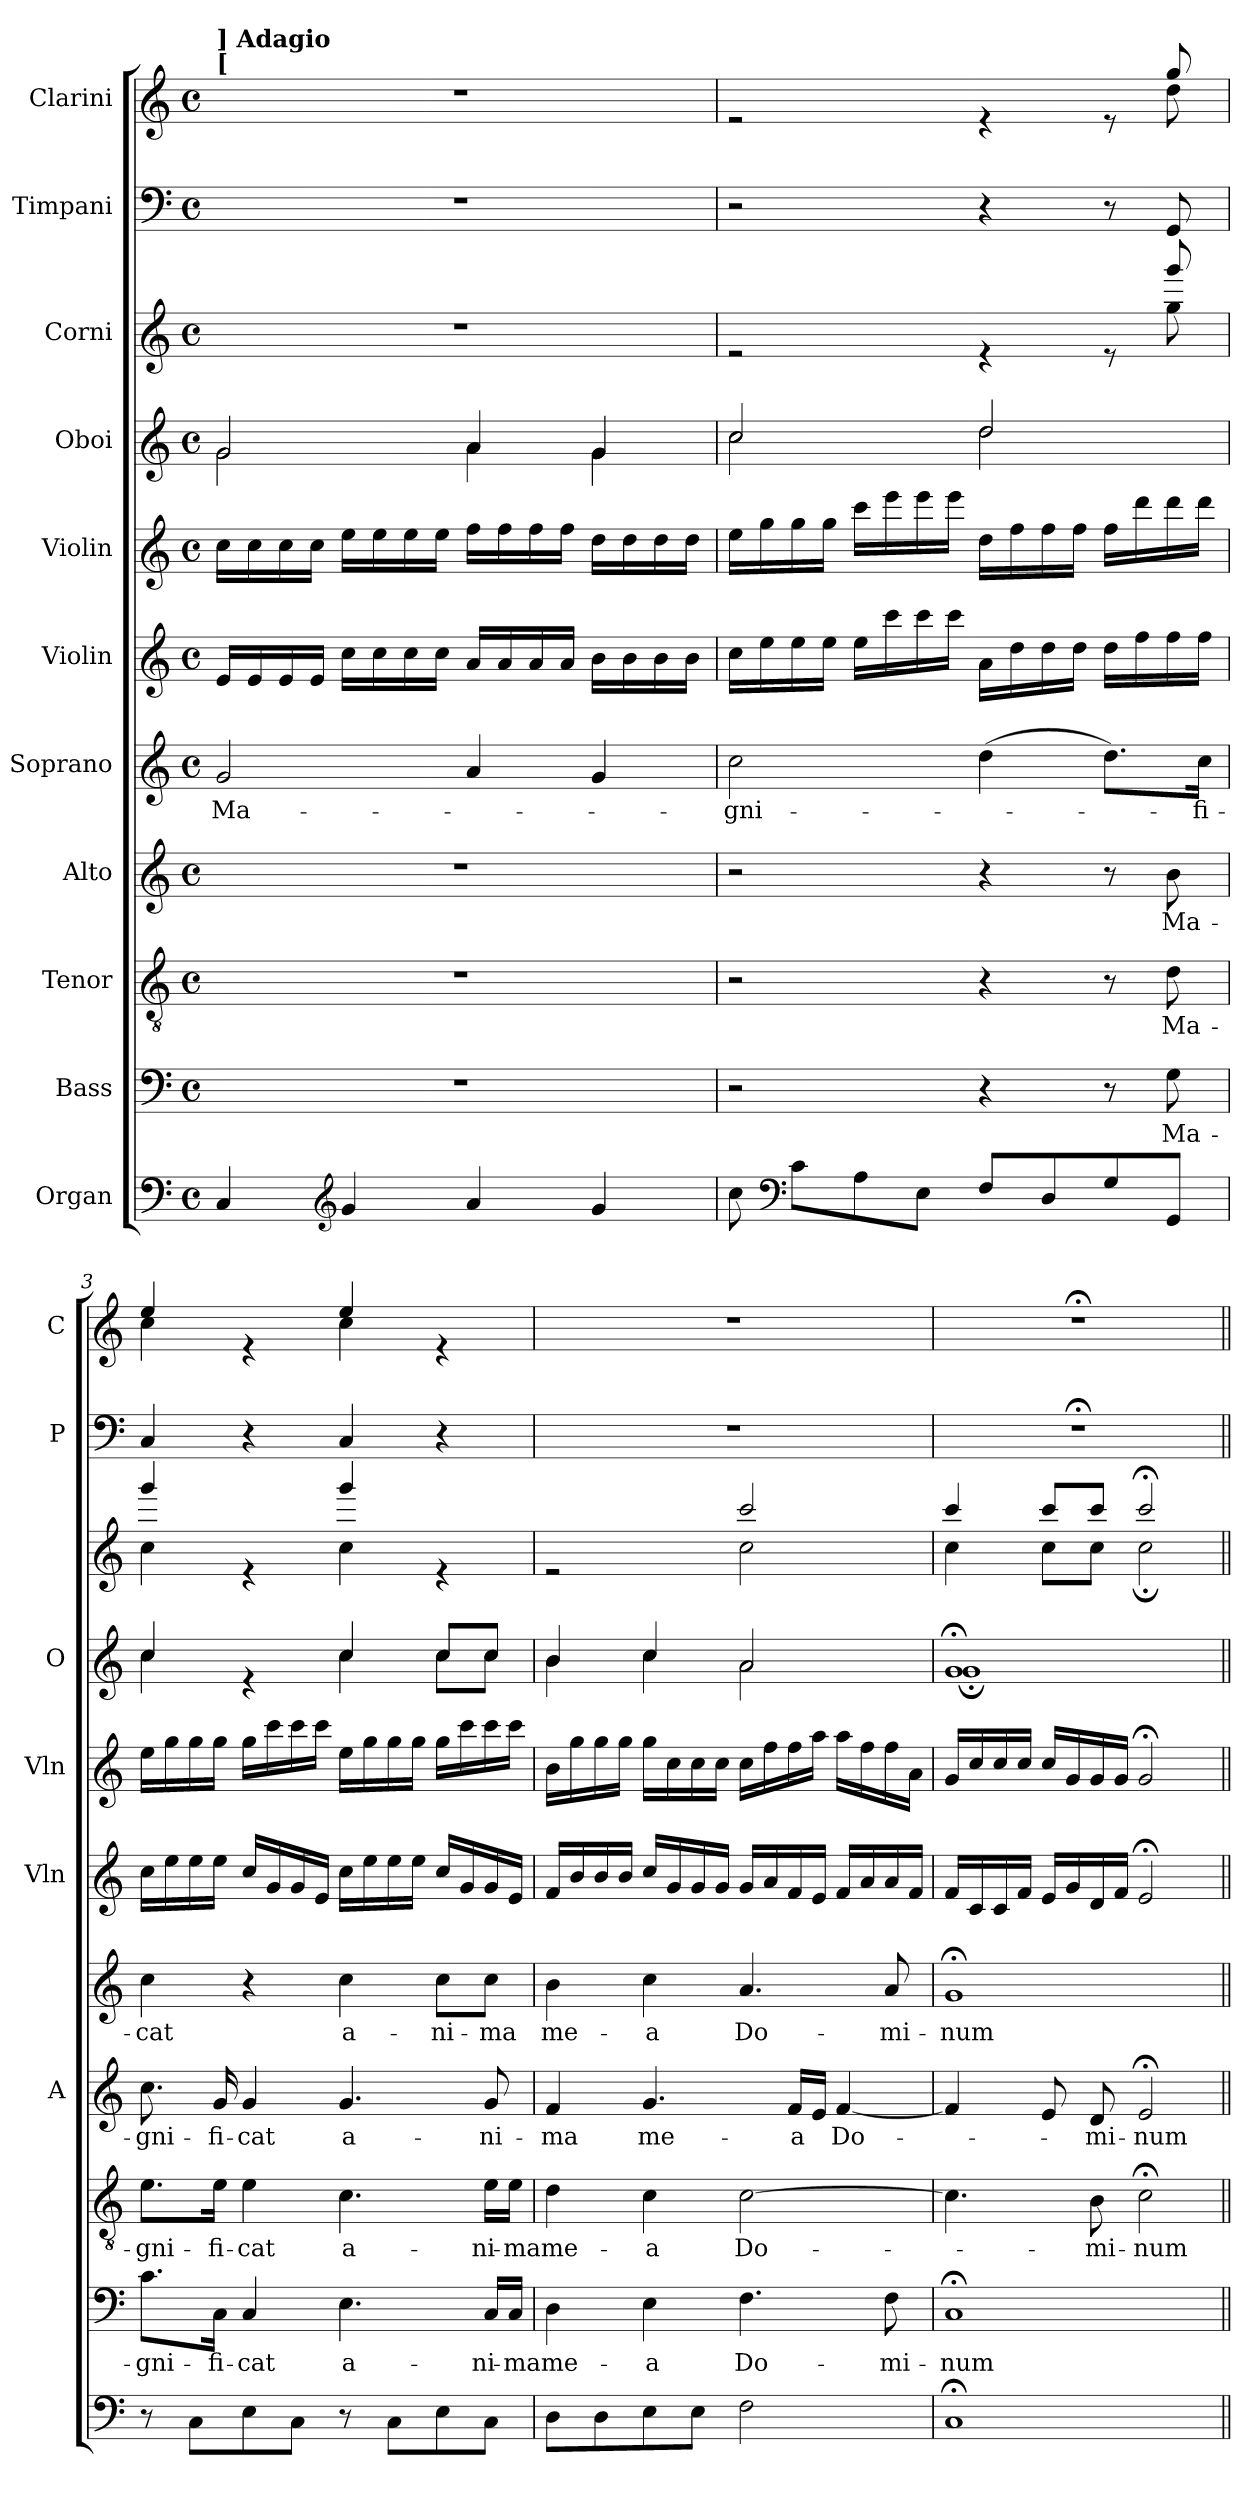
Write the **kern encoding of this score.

**kern	**kern	**text	**kern	**text	**kern	**text	**kern	**text	**kern	**kern	**kern	**kern	**kern	**kern
*part11	*part10	*part10	*part9	*part9	*part8	*part8	*part7	*part7	*part6	*part5	*part4	*part3	*part2	*part1
*staff11	*staff10	*staff10	*staff9	*staff9	*staff8	*staff8	*staff7	*staff7	*staff6	*staff5	*staff4	*staff3	*staff2	*staff1
*I"Organ	*I"Bass	*	*I"Tenor	*	*I"Alto	*	*I"Soprano	*	*I"Violin	*I"Violin	*I"Oboi	*I"Corni	*I"Timpani	*I"Clarini
*	*	*	*	*	*I'A	*	*	*	*I'Vln	*I'Vln	*I'O	*	*I'P	*I'C
*clefF4	*clefF4	*	*clefGv2	*	*clefG2	*	*clefG2	*	*clefG2	*clefG2	*clefG2	*clefG2	*clefF4	*clefG2
*	*	*	*	*	*	*	*	*	*	*	*	*ITrd7c12	*	*
*k[]	*k[]	*	*k[]	*	*k[]	*	*k[]	*	*k[]	*k[]	*k[]	*k[]	*k[]	*k[]
*M4/4	*M4/4	*	*M4/4	*	*M4/4	*	*M4/4	*	*M4/4	*M4/4	*M4/4	*M4/4	*M4/4	*M4/4
*met(c)	*met(c)	*	*met(c)	*	*met(c)	*	*met(c)	*	*met(c)	*met(c)	*met(c)	*met(c)	*met(c)	*met(c)
*MM60	*MM60	*	*MM60	*	*MM60	*	*MM60	*	*MM60	*MM60	*MM60	*MM60	*MM60	*MM60
=1	=1	=1	=1	=1	=1	=1	=1	=1	=1	=1	=1	=1	=1	=1
!	!	!	!	!	!	!	!	!	!	!	!	!	!	!LO:TX:a:B:t=[
!	!	!	!	!	!	!	!	!	!	!	!	!	!	!LO:TX:a:B:t=] Adagio
!	!	!	!	!	!	!	!	!LO:LY:b	!	!	!	!	!	!
*	*	*	*	*	*	*	*	*	*	*	*^	*	*	*
4C/	1r	.	1r	.	1r	.	2g/	Ma-	16e/LL	16cc\LL	2g/	2g\	1r	1r	1r
.	.	.	.	.	.	.	.	.	16e/	16cc\	.	.	.	.	.
.	.	.	.	.	.	.	.	.	16e/	16cc\	.	.	.	.	.
.	.	.	.	.	.	.	.	.	16e/JJ	16cc\JJ	.	.	.	.	.
*clefG2	*	*	*	*	*	*	*	*	*	*	*	*	*	*	*
4g/	.	.	.	.	.	.	.	.	16cc\LL	16ee\LL	.	.	.	.	.
.	.	.	.	.	.	.	.	.	16cc\	16ee\	.	.	.	.	.
.	.	.	.	.	.	.	.	.	16cc\	16ee\	.	.	.	.	.
.	.	.	.	.	.	.	.	.	16cc\JJ	16ee\JJ	.	.	.	.	.
4a/	.	.	.	.	.	.	4a/	.	16a/LL	16ff\LL	4a/	4a\	.	.	.
.	.	.	.	.	.	.	.	.	16a/	16ff\	.	.	.	.	.
.	.	.	.	.	.	.	.	.	16a/	16ff\	.	.	.	.	.
.	.	.	.	.	.	.	.	.	16a/JJ	16ff\JJ	.	.	.	.	.
4g/	.	.	.	.	.	.	4g/	.	16b\LL	16dd\LL	4g/	4g\	.	.	.
.	.	.	.	.	.	.	.	.	16b\	16dd\	.	.	.	.	.
.	.	.	.	.	.	.	.	.	16b\	16dd\	.	.	.	.	.
.	.	.	.	.	.	.	.	.	16b\JJ	16dd\JJ	.	.	.	.	.
=2	=2	=2	=2	=2	=2	=2	=2	=2	=2	=2	=2	=2	=2	=2	=2
!	!	!	!	!	!	!	!	!LO:LY:b	!	!	!	!	!	!	!
*	*	*	*	*	*	*	*	*	*	*	*	*	*^	*	*^
8cc\	2r	.	2r	.	2r	.	2cc\	-gni-	16cc\LL	16ee\LL	2cc/	2cc\	2re	2..ryy	2r	2re	2..ryy
.	.	.	.	.	.	.	.	.	16ee\	16gg\	.	.	.	.	.	.	.
*clefF4	*	*	*	*	*	*	*	*	*	*	*	*	*	*	*	*	*
8c\L	.	.	.	.	.	.	.	.	16ee\	16gg\	.	.	.	.	.	.	.
.	.	.	.	.	.	.	.	.	16ee\JJ	16gg\JJ	.	.	.	.	.	.	.
8A\	.	.	.	.	.	.	.	.	16ee\LL	16ccc\LL	.	.	.	.	.	.	.
.	.	.	.	.	.	.	.	.	16ccc\	16eee\	.	.	.	.	.	.	.
8E\J	.	.	.	.	.	.	.	.	16ccc\	16eee\	.	.	.	.	.	.	.
.	.	.	.	.	.	.	.	.	16ccc\JJ	16eee\JJ	.	.	.	.	.	.	.
8F/L	4r	.	4r	.	4r	.	(4dd\	.	16a\LL	16dd\LL	2dd/	2dd\	4re	.	4r	4re	.
.	.	.	.	.	.	.	.	.	16dd\	16ff\	.	.	.	.	.	.	.
8D/	.	.	.	.	.	.	.	.	16dd\	16ff\	.	.	.	.	.	.	.
.	.	.	.	.	.	.	.	.	16dd\JJ	16ff\JJ	.	.	.	.	.	.	.
8G/	8r	.	8r	.	8r	.	8.dd\L)	.	16dd\LL	16ff\LL	.	.	8re	.	8r	8re	.
.	.	.	.	.	.	.	.	.	16ff\	16ddd\	.	.	.	.	.	.	.
!	!	!LO:LY:b	!	!LO:LY:b	!	!LO:LY:b	!	!	!	!	!	!	!	!	!	!	!
8GG/J	8G\	Ma-	8d\	Ma-	8b\	Ma-	.	.	16ff\	16ddd\	.	.	8gg/	8g\	8GG/	8gg/	8dd\
!	!	!	!	!	!	!	!	!LO:LY:b	!	!	!	!	!	!	!	!	!
.	.	.	.	.	.	.	16cc\Jk	-fi-	16ff\JJ	16ddd\JJ	.	.	.	.	.	.	.
!!LO:PB:g=z	!!
=3	=3	=3	=3	=3	=3	=3	=3	=3	=3	=3	=3	=3	=3	=3	=3	=3	=3
!	!	!LO:LY:b	!	!LO:LY:b	!	!LO:LY:b	!	!LO:LY:b	!	!	!	!	!	!	!	!	!
8r	8.c\L	-gni-	8.e\L	-gni-	8.cc\	-gni-	4cc\	-cat	16cc\LL	16ee\LL	4cc/	4cc\	4gg/	4c\	4C/	4ee/	4cc\
.	.	.	.	.	.	.	.	.	16ee\	16gg\	.	.	.	.	.	.	.
8C\L	.	.	.	.	.	.	.	.	16ee\	16gg\	.	.	.	.	.	.	.
!	!	!LO:LY:b	!	!LO:LY:b	!	!LO:LY:b	!	!	!	!	!	!	!	!	!	!	!
.	16C\Jk	-fi-	16e\Jk	-fi-	16g/	-fi-	.	.	16ee\JJ	16gg\JJ	.	.	.	.	.	.	.
!	!	!LO:LY:b	!	!LO:LY:b	!	!LO:LY:b	!	!	!	!	!	!	!	!	!	!	!
8E\	4C/	-cat	4e\	-cat	4g/	-cat	4r	.	16cc/LL	16gg\LL	4re	4ryy	4re	4ryy	4r	4re	4ryy
.	.	.	.	.	.	.	.	.	16g/	16ccc\	.	.	.	.	.	.	.
8C\J	.	.	.	.	.	.	.	.	16g/	16ccc\	.	.	.	.	.	.	.
.	.	.	.	.	.	.	.	.	16e/JJ	16ccc\JJ	.	.	.	.	.	.	.
!	!	!LO:LY:b	!	!LO:LY:b	!	!LO:LY:b	!	!LO:LY:b	!	!	!	!	!	!	!	!	!
8r	4.E\	a-	4.c\	a-	4.g/	a-	4cc\	a-	16cc\LL	16ee\LL	4cc/	4cc\	4gg/	4c\	4C/	4ee/	4cc\
.	.	.	.	.	.	.	.	.	16ee\	16gg\	.	.	.	.	.	.	.
8C\L	.	.	.	.	.	.	.	.	16ee\	16gg\	.	.	.	.	.	.	.
.	.	.	.	.	.	.	.	.	16ee\JJ	16gg\JJ	.	.	.	.	.	.	.
!	!	!	!	!	!	!	!	!LO:LY:b	!	!	!	!	!	!	!	!	!
8E\	.	.	.	.	.	.	8cc\L	-ni-	16cc/LL	16gg\LL	8cc/L	8cc\L	4re	4ryy	4r	4re	4ryy
.	.	.	.	.	.	.	.	.	16g/	16ccc\	.	.	.	.	.	.	.
!	!	!LO:LY:b	!	!LO:LY:b	!	!LO:LY:b	!	!LO:LY:b	!	!	!	!	!	!	!	!	!
8C\J	16C/LL	-ni-	16e\LL	-ni-	8g/	-ni-	8cc\J	-ma	16g/	16ccc\	8cc/J	8cc\J	.	.	.	.	.
!	!	!LO:LY:b	!	!LO:LY:b	!	!	!	!	!	!	!	!	!	!	!	!	!
.	16C/JJ	-ma	16e\JJ	-ma	.	.	.	.	16e/JJ	16ccc\JJ	.	.	.	.	.	.	.
*	*	*	*	*	*	*	*	*	*	*	*	*	*	*	*	*v	*v
=4	=4	=4	=4	=4	=4	=4	=4	=4	=4	=4	=4	=4	=4	=4	=4	=4
!	!	!LO:LY:b	!	!LO:LY:b	!	!LO:LY:b	!	!LO:LY:b	!	!	!	!	!	!	!	!
8D\L	4D\	me-	4d\	me-	4f/	-ma	4b\	me-	16f/LL	16b\LL	4b/	4b\	2re	2ryy	1r	1r
.	.	.	.	.	.	.	.	.	16b/	16gg\	.	.	.	.	.	.
8D\	.	.	.	.	.	.	.	.	16b/	16gg\	.	.	.	.	.	.
.	.	.	.	.	.	.	.	.	16b/JJ	16gg\JJ	.	.	.	.	.	.
!	!	!LO:LY:b	!	!LO:LY:b	!	!LO:LY:b	!	!LO:LY:b	!	!	!	!	!	!	!	!
8E\	4E\	-a	4c\	-a	4.g/	me-	4cc\	-a	16cc/LL	16gg\LL	4cc/	4cc\	.	.	.	.
.	.	.	.	.	.	.	.	.	16g/	16cc\	.	.	.	.	.	.
8E\J	.	.	.	.	.	.	.	.	16g/	16cc\	.	.	.	.	.	.
.	.	.	.	.	.	.	.	.	16g/JJ	16cc\JJ	.	.	.	.	.	.
!	!	!LO:LY:b	!	!LO:LY:b	!	!	!	!LO:LY:b	!	!	!	!	!	!	!	!
2F\	4.F\	Do-	[2c\	Do-	.	.	4.a/	Do-	16g/LL	16cc\LL	2a/	2a\	2cc/	2c\	.	.
.	.	.	.	.	.	.	.	.	16a/	16ff\	.	.	.	.	.	.
!	!	!	!	!	!	!LO:LY:b	!	!	!	!	!	!	!	!	!	!
.	.	.	.	.	16f/LL	-a	.	.	16f/	16ff\	.	.	.	.	.	.
.	.	.	.	.	16e/JJ	.	.	.	16e/JJ	16aa\JJ	.	.	.	.	.	.
!	!	!	!	!	!	!LO:LY:b	!	!	!	!	!	!	!	!	!	!
.	.	.	.	.	[4f/	Do-	.	.	16f/LL	16aa\LL	.	.	.	.	.	.
.	.	.	.	.	.	.	.	.	16a/	16ff\	.	.	.	.	.	.
!	!	!LO:LY:b	!	!	!	!	!	!LO:LY:b	!	!	!	!	!	!	!	!
.	8F\	-mi-	.	.	.	.	8a/	-mi-	16a/	16ff\	.	.	.	.	.	.
.	.	.	.	.	.	.	.	.	16f/JJ	16a\JJ	.	.	.	.	.	.
=5	=5	=5	=5	=5	=5	=5	=5	=5	=5	=5	=5	=5	=5	=5	=5	=5
!	!	!LO:LY:b	!	!	!	!	!	!LO:LY:b	!	!	!	!	!	!	!	!
1C;<	1C;<	-num	4.c\]	.	4f/]	.	1g;<	-num	16f/LL	16g/LL	1g;<	1g;	4cc/	4c\	1r;<	1r;<
.	.	.	.	.	.	.	.	.	16c/	16cc/	.	.	.	.	.	.
.	.	.	.	.	.	.	.	.	16c/	16cc/	.	.	.	.	.	.
.	.	.	.	.	.	.	.	.	16f/JJ	16cc/JJ	.	.	.	.	.	.
.	.	.	.	.	8e/	.	.	.	16e/LL	16cc/LL	.	.	8cc/L	8c\L	.	.
.	.	.	.	.	.	.	.	.	16g/	16g/	.	.	.	.	.	.
!	!	!	!	!LO:LY:b	!	!LO:LY:b	!	!	!	!	!	!	!	!	!	!
.	.	.	8B\	-mi-	8d/	-mi-	.	.	16d/	16g/	.	.	8cc/J	8c\J	.	.
.	.	.	.	.	.	.	.	.	16f/JJ	16g/JJ	.	.	.	.	.	.
!	!	!	!	!LO:LY:b	!	!LO:LY:b	!	!	!	!	!	!	!	!	!	!
.	.	.	2c;<\	-num	2e;</	-num	.	.	2e;</	2g;</	.	.	2cc;</	2c;\	.	.
*	*	*	*	*	*	*	*	*	*	*	*v	*v	*	*	*	*
*	*	*	*	*	*	*	*	*	*	*	*	*v	*v	*	*
=||	=||	=||	=||	=||	=||	=||	=||	=||	=||	=||	=||	=||	=||	=||
*-	*-	*-	*-	*-	*-	*-	*-	*-	*-	*-	*-	*-	*-	*-
